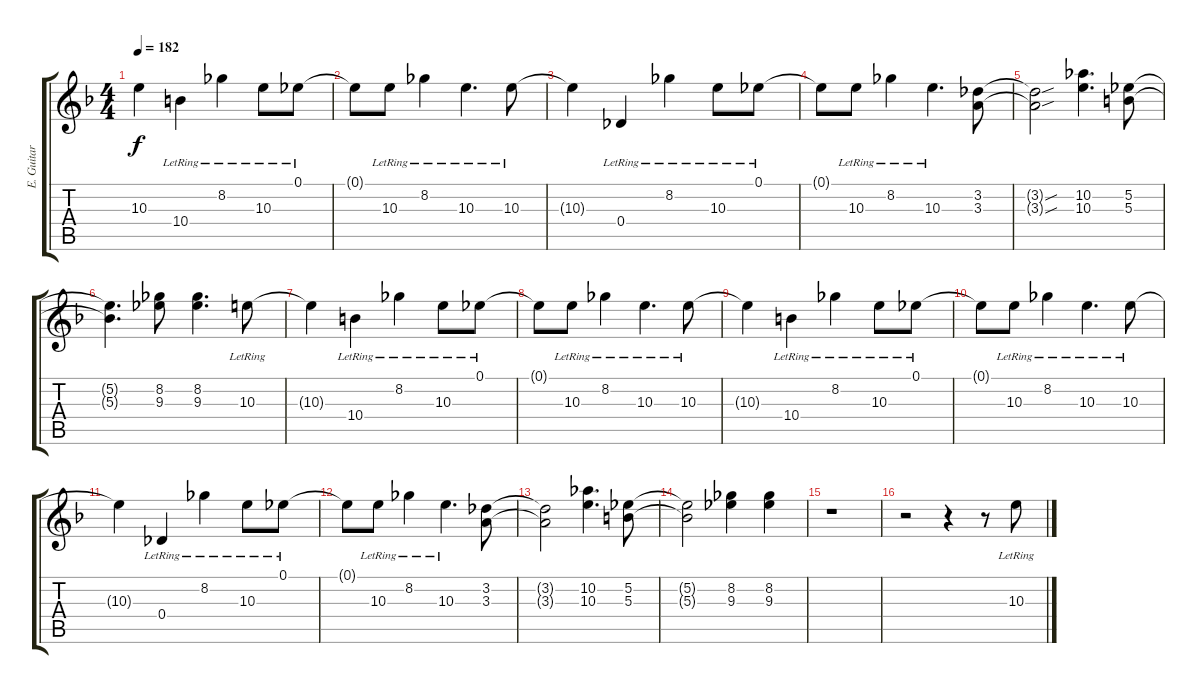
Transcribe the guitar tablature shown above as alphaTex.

\track ("E. Guitar III" "E. Guitar ") {instrument electricguitarclean}
\staff {score tabs}
\tuning (Eb4 Bb3 Gb3 Db3 Ab2 Eb2) {hide}
\ts (4 4)
\tempo 182
\clef g2
\ks f
10.3{t}.4{dy f} 10.4{lr}.4 8.2{lr}.4 10.3{lr}.8 0.1{lr}.8 |
0.1{t}.8 10.3{lr}.8 8.2{lr}.4 10.3{lr}.4{d} 10.3{lr}.8 |
10.3{t}.4 0.4{lr}.4 8.2{lr}.4 10.3{lr}.8 0.1{lr}.8 |
0.1{t}.8 10.3{lr}.8 8.2{lr}.4 10.3{lr}.4{d} (3.2 3.3).8 |
(3.2{sou t} 3.3{sou t}).2 (10.2 10.3).4{d} (5.2 5.3).8 |
(5.2{t} 5.3{t}).4{d} (8.2 9.3).8 (8.2 9.3).4{d} 10.3{lr}.8 |
10.3{t}.4 10.4{lr}.4 8.2{lr}.4 10.3{lr}.8 0.1{lr}.8 |
0.1{t}.8 10.3{lr}.8 8.2{lr}.4 10.3{lr}.4{d} 10.3{lr}.8 |
10.3{t}.4 10.4{lr}.4 8.2{lr}.4 10.3{lr}.8 0.1{lr}.8 |
0.1{t}.8 10.3{lr}.8 8.2{lr}.4 10.3{lr}.4{d} 10.3{lr}.8 |
10.3{t}.4 0.4{lr}.4 8.2{lr}.4 10.3{lr}.8 0.1{lr}.8 |
0.1{t}.8 10.3{lr}.8 8.2{lr}.4 10.3{lr}.4{d} (3.2 3.3).8 |
(3.2{t} 3.3{t}).2 (10.2 10.3).4{d} (5.2 5.3).8 |
(5.2{t} 5.3{t}).2 (8.2 9.3).4 (8.2 9.3).4 |
r.1 |
r.2 r.4 r.8 10.3{lr}.8
